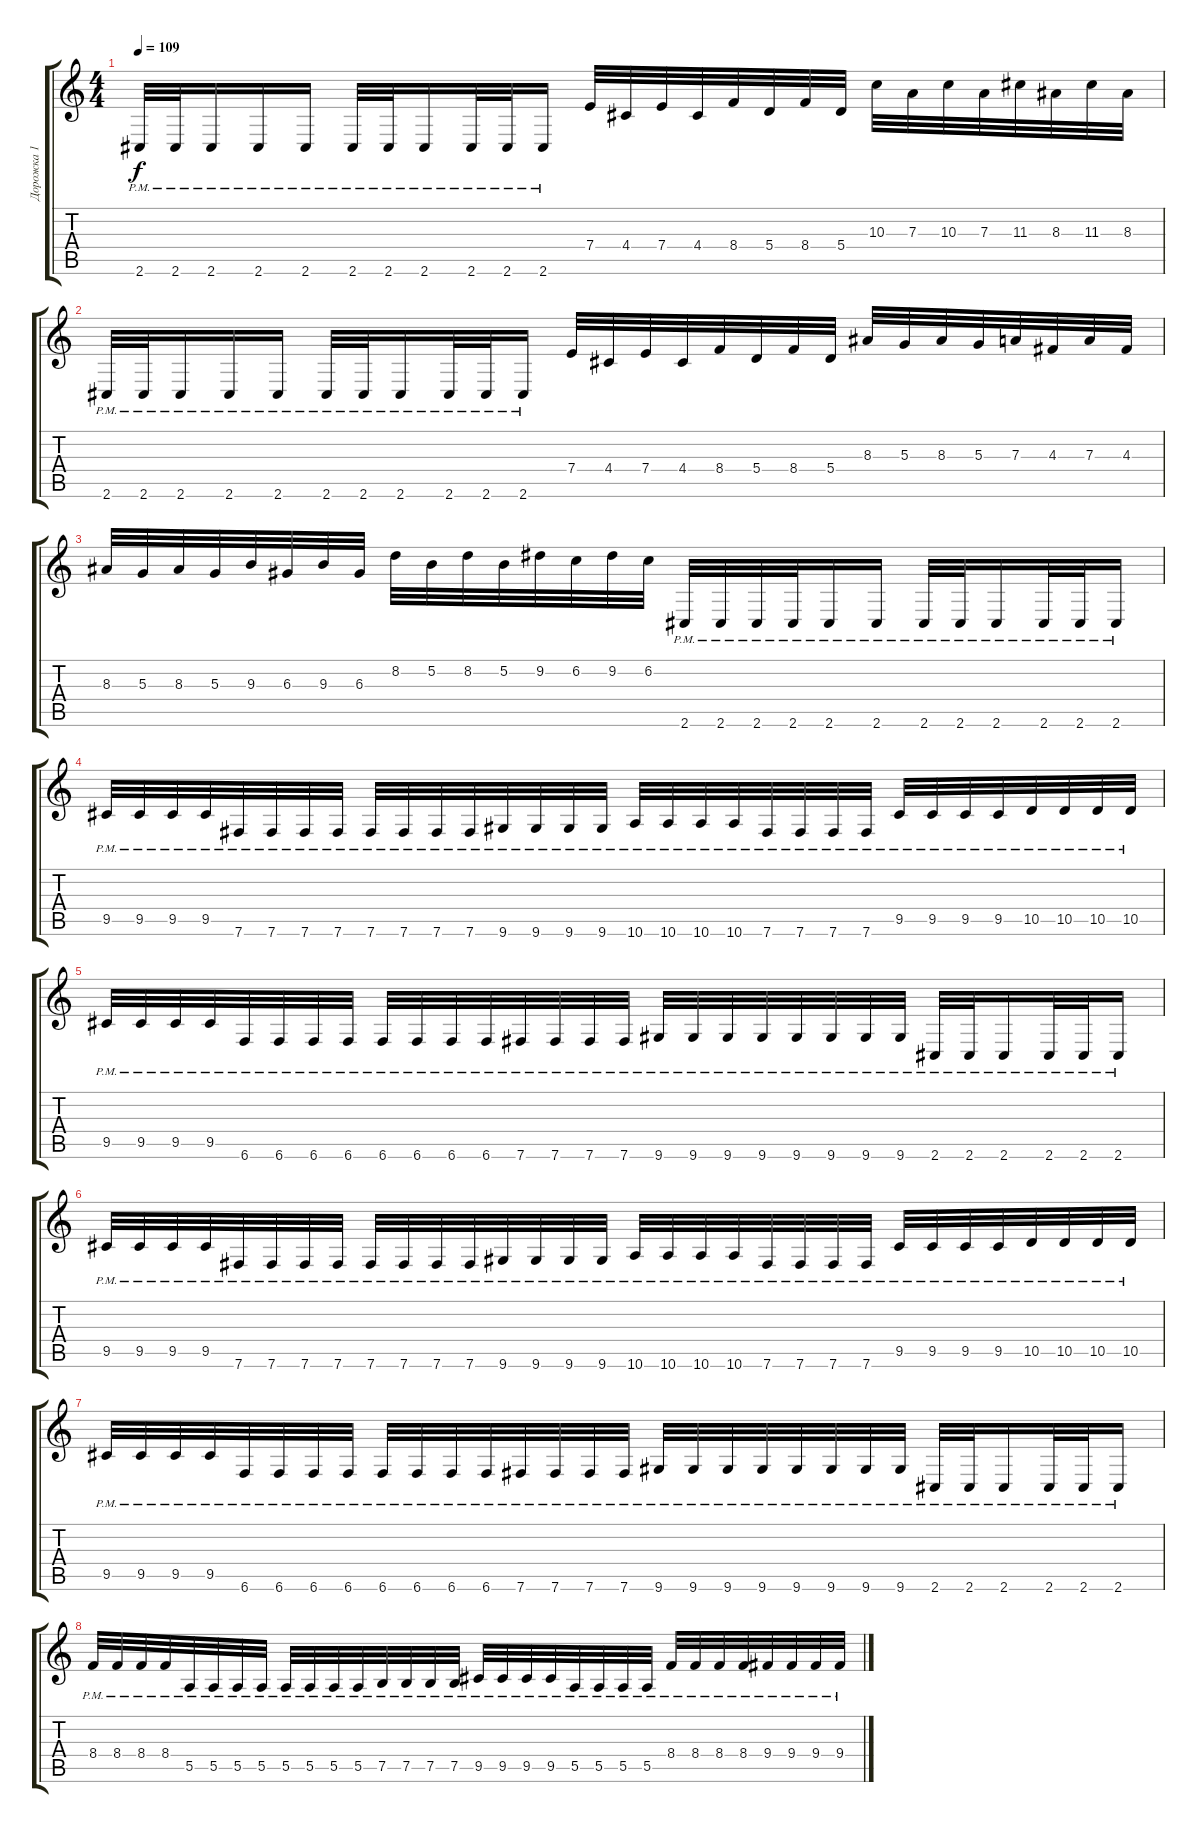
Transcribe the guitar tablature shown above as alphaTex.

\track ("Дорожка 1" "Дорожка 1") {instrument distortionguitar}
\staff {score tabs}
\tuning (B3 Gb3 D3 A2 E2 B1) {hide}
\ts (4 4)
\tempo 109
\clef g2
\ks c
2.6{pm}.32{dy f} 2.6{pm}.32 2.6{pm}.16 2.6{pm}.16 2.6{pm}.16 2.6{pm}.32 2.6{pm}.32 2.6{pm}.16 2.6{pm}.32 2.6{pm}.32 2.6{pm}.16 7.4.32 4.4.32 7.4.32 4.4.32 8.4.32 5.4.32 8.4.32 5.4.32 10.3.32 7.3.32 10.3.32 7.3.32 11.3.32 8.3.32 11.3.32 8.3.32 |
2.6{pm}.32 2.6{pm}.32 2.6{pm}.16 2.6{pm}.16 2.6{pm}.16 2.6{pm}.32 2.6{pm}.32 2.6{pm}.16 2.6{pm}.32 2.6{pm}.32 2.6{pm}.16 7.4.32 4.4.32 7.4.32 4.4.32 8.4.32 5.4.32 8.4.32 5.4.32 8.3.32 5.3.32 8.3.32 5.3.32 7.3.32 4.3.32 7.3.32 4.3.32 |
8.3.32 5.3.32 8.3.32 5.3.32 9.3.32 6.3.32 9.3.32 6.3.32 8.2.32 5.2.32 8.2.32 5.2.32 9.2.32 6.2.32 9.2.32 6.2.32 2.6{pm}.32 2.6{pm}.32 2.6{pm}.32 2.6{pm}.32 2.6{pm}.16 2.6{pm}.16 2.6{pm}.32 2.6{pm}.32 2.6{pm}.16 2.6{pm}.32 2.6{pm}.32 2.6{pm}.16 |
9.5{pm}.32 9.5{pm}.32 9.5{pm}.32 9.5{pm}.32 7.6{pm}.32 7.6{pm}.32 7.6{pm}.32 7.6{pm}.32 7.6{pm}.32 7.6{pm}.32 7.6{pm}.32 7.6{pm}.32 9.6{pm}.32 9.6{pm}.32 9.6{pm}.32 9.6{pm}.32 10.6{pm}.32 10.6{pm}.32 10.6{pm}.32 10.6{pm}.32 7.6{pm}.32 7.6{pm}.32 7.6{pm}.32 7.6{pm}.32 9.5{pm}.32 9.5{pm}.32 9.5{pm}.32 9.5{pm}.32 10.5{pm}.32 10.5{pm}.32 10.5{pm}.32 10.5{pm}.32 |
9.5{pm}.32 9.5{pm}.32 9.5{pm}.32 9.5{pm}.32 6.6{pm}.32 6.6{pm}.32 6.6{pm}.32 6.6{pm}.32 6.6{pm}.32 6.6{pm}.32 6.6{pm}.32 6.6{pm}.32 7.6{pm}.32 7.6{pm}.32 7.6{pm}.32 7.6{pm}.32 9.6{pm}.32 9.6{pm}.32 9.6{pm}.32 9.6{pm}.32 9.6{pm}.32 9.6{pm}.32 9.6{pm}.32 9.6{pm}.32 2.6{pm}.32 2.6{pm}.32 2.6{pm}.16 2.6{pm}.32 2.6{pm}.32 2.6{pm}.16 |
9.5{pm}.32 9.5{pm}.32 9.5{pm}.32 9.5{pm}.32 7.6{pm}.32 7.6{pm}.32 7.6{pm}.32 7.6{pm}.32 7.6{pm}.32 7.6{pm}.32 7.6{pm}.32 7.6{pm}.32 9.6{pm}.32 9.6{pm}.32 9.6{pm}.32 9.6{pm}.32 10.6{pm}.32 10.6{pm}.32 10.6{pm}.32 10.6{pm}.32 7.6{pm}.32 7.6{pm}.32 7.6{pm}.32 7.6{pm}.32 9.5{pm}.32 9.5{pm}.32 9.5{pm}.32 9.5{pm}.32 10.5{pm}.32 10.5{pm}.32 10.5{pm}.32 10.5{pm}.32 |
9.5{pm}.32 9.5{pm}.32 9.5{pm}.32 9.5{pm}.32 6.6{pm}.32 6.6{pm}.32 6.6{pm}.32 6.6{pm}.32 6.6{pm}.32 6.6{pm}.32 6.6{pm}.32 6.6{pm}.32 7.6{pm}.32 7.6{pm}.32 7.6{pm}.32 7.6{pm}.32 9.6{pm}.32 9.6{pm}.32 9.6{pm}.32 9.6{pm}.32 9.6{pm}.32 9.6{pm}.32 9.6{pm}.32 9.6{pm}.32 2.6{pm}.32 2.6{pm}.32 2.6{pm}.16 2.6{pm}.32 2.6{pm}.32 2.6{pm}.16 |
8.4{pm}.32 8.4{pm}.32 8.4{pm}.32 8.4{pm}.32 5.5{pm}.32 5.5{pm}.32 5.5{pm}.32 5.5{pm}.32 5.5{pm}.32 5.5{pm}.32 5.5{pm}.32 5.5{pm}.32 7.5{pm}.32 7.5{pm}.32 7.5{pm}.32 7.5{pm}.32 9.5{pm}.32 9.5{pm}.32 9.5{pm}.32 9.5{pm}.32 5.5{pm}.32 5.5{pm}.32 5.5{pm}.32 5.5{pm}.32 8.4{pm}.32 8.4{pm}.32 8.4{pm}.32 8.4{pm}.32 9.4{pm}.32 9.4{pm}.32 9.4{pm}.32 9.4{pm}.32
